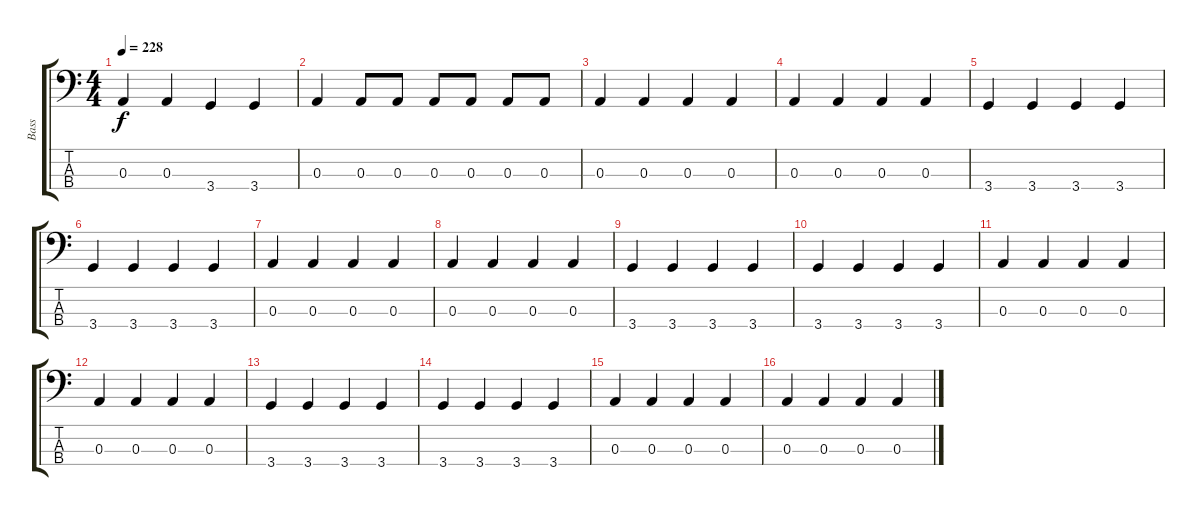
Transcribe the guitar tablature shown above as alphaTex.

\track ("Bass" "Bass") {instrument electricbasspick}
\staff {score tabs}
\tuning (G2 D2 A1 E1) {hide}
\ts (4 4)
\tempo 228
\clef f4
\ks c
0.3.4{dy f} 0.3.4 3.4.4 3.4.4 |
0.3.4 0.3.8 0.3.8 0.3.8 0.3.8 0.3.8 0.3.8 |
0.3.4 0.3.4 0.3.4 0.3.4 |
0.3.4 0.3.4 0.3.4 0.3.4 |
3.4.4 3.4.4 3.4.4 3.4.4 |
3.4.4 3.4.4 3.4.4 3.4.4 |
0.3.4 0.3.4 0.3.4 0.3.4 |
0.3.4 0.3.4 0.3.4 0.3.4 |
3.4.4 3.4.4 3.4.4 3.4.4 |
3.4.4 3.4.4 3.4.4 3.4.4 |
0.3.4 0.3.4 0.3.4 0.3.4 |
0.3.4 0.3.4 0.3.4 0.3.4 |
3.4.4 3.4.4 3.4.4 3.4.4 |
3.4.4 3.4.4 3.4.4 3.4.4 |
0.3.4 0.3.4 0.3.4 0.3.4 |
0.3.4 0.3.4 0.3.4 0.3.4
